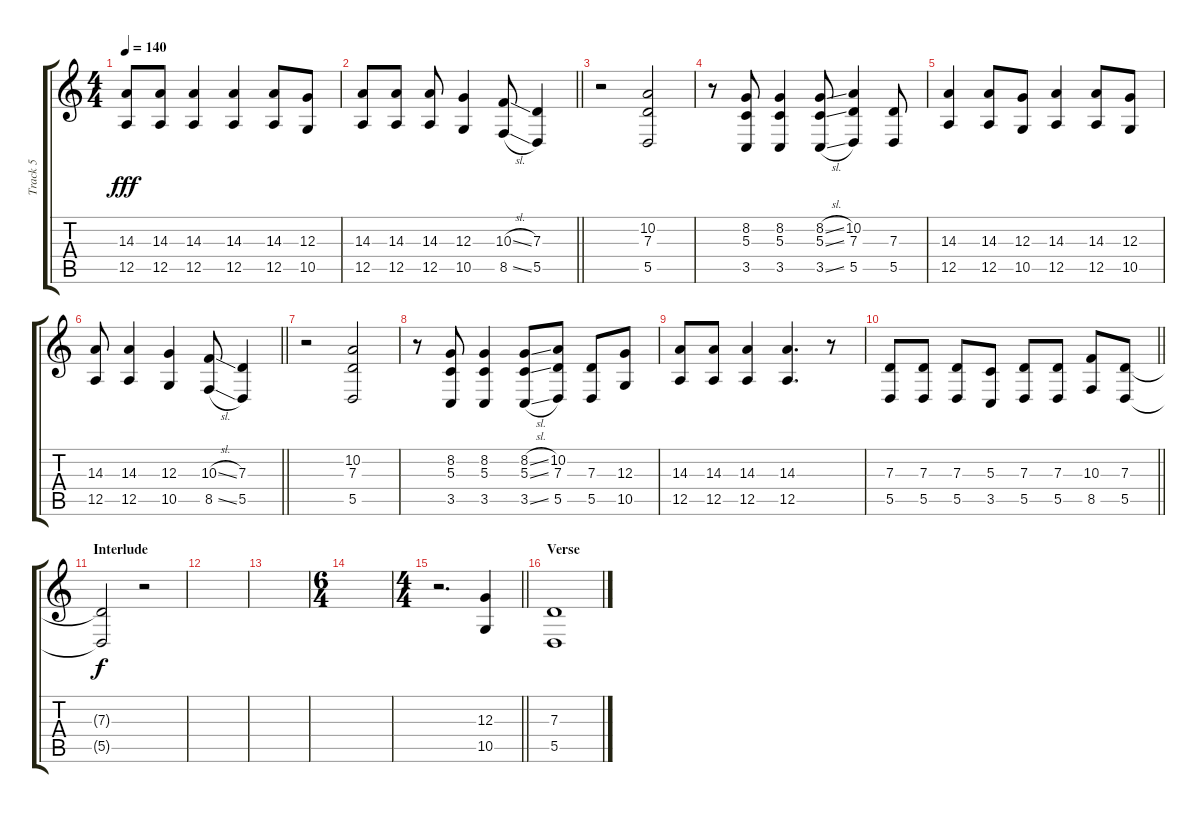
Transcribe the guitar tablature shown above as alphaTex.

\track ("Track 5" "Track 5") {instrument tenorsax}
\staff {score tabs}
\tuning (E4 B3 G3 D3 A2 E2) {hide}
\ts (4 4)
\tempo 140
\clef g2
\ks c
(14.3 12.5).8{dy fff} (14.3 12.5).8 (14.3 12.5).4 (14.3 12.5).4 (14.3 12.5).8 (12.3 10.5).8 |
\barLineRight lightlight
(14.3 12.5).8 (14.3 12.5).8 (14.3 12.5).8 (12.3 10.5).4 (10.3{sl} 8.5{sl}).8 (7.3 5.5).4 |
r.2 (10.2 7.3 5.5).2 |
r.8 (8.2 5.3 3.5).8 (8.2 5.3 3.5).4 (8.2{sl} 5.3{sl} 3.5{sl}).8 (10.2 7.3 5.5).4 (7.3 5.5).8 |
(14.3 12.5).4 (14.3 12.5).8 (12.3 10.5).8 (14.3 12.5).4 (14.3 12.5).8 (12.3 10.5).8 |
\barLineRight lightlight
(14.3 12.5).8 (14.3 12.5).4 (12.3 10.5).4 (10.3{sl} 8.5{sl}).8 (7.3 5.5).4 |
r.2 (10.2 7.3 5.5).2 |
r.8 (8.2 5.3 3.5).8 (8.2 5.3 3.5).4 (8.2{sl} 5.3{sl} 3.5{sl}).8 (10.2 7.3 5.5).8 (7.3 5.5).8 (12.3 10.5).8 |
(14.3 12.5).8 (14.3 12.5).8 (14.3 12.5).4 (14.3 12.5).4{d} r.8 |
\barLineRight lightlight
(7.3 5.5).8 (7.3 5.5).8 (7.3 5.5).8 (5.3 3.5).8 (7.3 5.5).8 (7.3 5.5).8 (10.3 8.5).8 (7.3 5.5).8 |
\section ("" "Interlude")
(7.3{t} 5.5{t}).2{dy f} r.2 |
|
|
\ts (6 4)
|
\ts (4 4)
\barLineRight lightlight
r.2{d} (12.3 10.5).4 |
\section ("" "Verse")
(7.3 5.5).1
